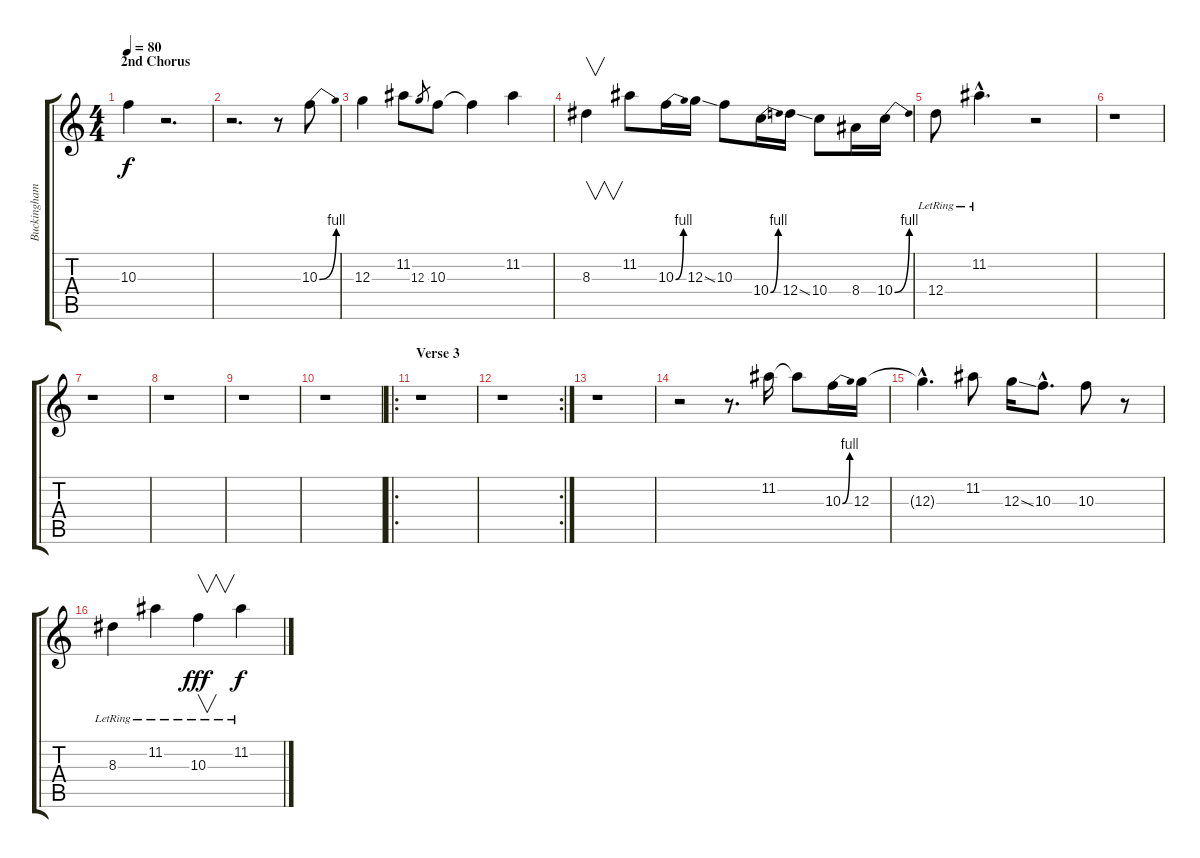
\track ("Buckingham Solo" "Buckingham") {instrument electricguitarjazz}
\staff {score tabs}
\tuning (E4 B3 G3 D3 A2 E2) {hide}
\ts (4 4)
\section ("" "2nd Chorus")
\tempo 80
\clef g2
\ks c
10.3{t}.4{dy f} r.2{d} |
r.2{d} r.8 10.3{be (bend 0 0 60 4)}.8 |
12.3.4 11.2.8 12.3.8{gr} 10.3.8 10.3{t}.4 11.2.4 |
8.3.4{v} 11.2.8 10.3{be (bend 0 0 60 4)}.16 12.3{ss}.16 10.3.8 10.4{be (bend 0 0 60 4)}.16 12.4{ss}.16 10.4.8 8.4.16 10.4{be (bend 0 0 60 4)}.16 |
12.4{lr}.8 11.2{hac lr}.4{d} r.2 |
r.1 |
r.1 |
r.1 |
r.1 |
r.1 |
\ro
\section ("" "Verse 3")
r.1 |
\rc 2
r.1 |
r.1 |
r.2 r.8{d} 11.2.16 11.2{t}.8 10.3{be (bend 0 0 60 4)}.16 12.3.16 |
12.3{hac t}.4{d} 11.2.8 12.3{ss}.16 10.3{hac}.8{d} 10.3.8 r.8 |
8.3{lr}.4 11.2{lr}.4 10.3{lr}.4{v dy fff} 11.2{lr}.4{dy f}
